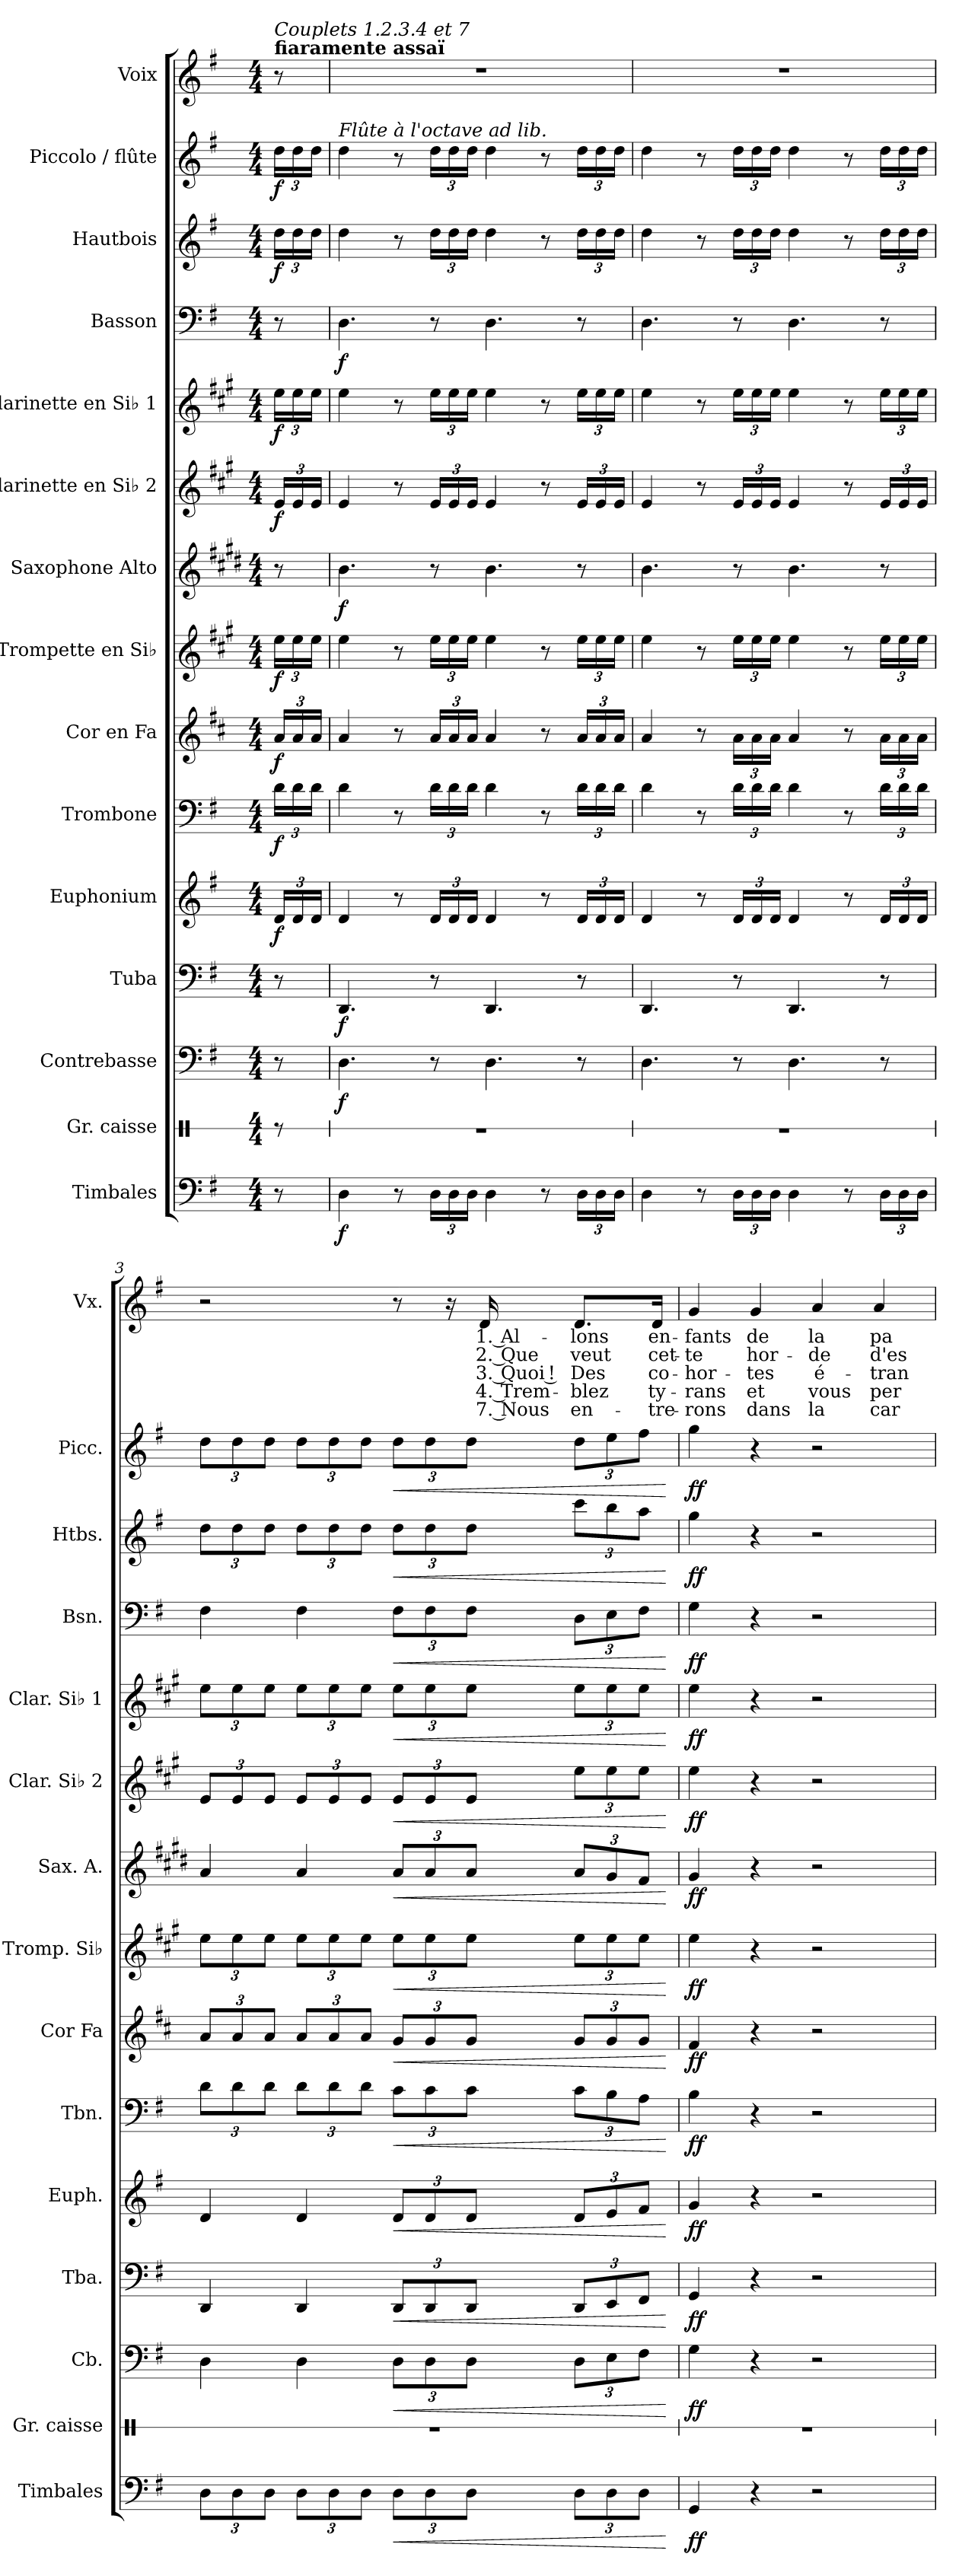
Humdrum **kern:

**kern	**dynam	**kern	**kern	**dynam	**kern	**dynam	**kern	**dynam	**kern	**dynam	**kern	**dynam	**kern	**dynam	**kern	**dynam	**kern	**dynam	**kern	**dynam	**kern	**dynam	**kern	**dynam	**kern	**dynam	**kern	**text	**text	**text	**text	**text
*part15	*part15	*part14	*part13	*part13	*part12	*part12	*part11	*part11	*part10	*part10	*part9	*part9	*part8	*part8	*part7	*part7	*part6	*part6	*part5	*part5	*part4	*part4	*part3	*part3	*part2	*part2	*part1	*part1	*part1	*part1	*part1	*part1
*staff15	*staff15	*staff14	*staff13	*staff13	*staff12	*staff12	*staff11	*staff11	*staff10	*staff10	*staff9	*staff9	*staff8	*staff8	*staff7	*staff7	*staff6	*staff6	*staff5	*staff5	*staff4	*staff4	*staff3	*staff3	*staff2	*staff2	*staff1	*staff1	*staff1	*staff1	*staff1	*staff1
*I"Timbales	*	*I"Gr. caisse	*I"Contrebasse	*	*I"Tuba	*	*I"Euphonium	*	*I"Trombone	*	*I"Cor en Fa	*	*I"Trompette en Si♭	*	*I"Saxophone Alto	*	*I"Clarinette en Si♭ 2	*	*I"Clarinette en Si♭ 1	*	*I"Basson	*	*I"Hautbois	*	*I"Piccolo / flûte	*	*I"Voix	*	*	*	*	*
*I'Timbales	*	*I'Gr. caisse	*I'Cb.	*	*I'Tba.	*	*I'Euph.	*	*I'Tbn.	*	*I'Cor Fa	*	*I'Tromp. Si♭	*	*I'Sax. A.	*	*I'Clar. Si♭ 2	*	*I'Clar. Si♭ 1	*	*I'Bsn.	*	*I'Htbs.	*	*I'Picc.	*	*I'Vx.	*	*	*	*	*
*	*	*stria1	*	*	*	*	*	*	*	*	*	*	*	*	*	*	*	*	*	*	*	*	*	*	*	*	*	*	*	*	*	*
*clefF4	*	*clefX	*clefF4	*	*clefF4	*	*clefG2	*	*clefF4	*	*clefG2	*	*clefG2	*	*clefG2	*	*clefG2	*	*clefG2	*	*clefF4	*	*clefG2	*	*clefG2	*	*clefG2	*	*	*	*	*
*ITrd-7c-12	*	*	*ITrd7c12	*	*	*	*ITrd8c14	*	*	*	*ITrd4c7	*	*ITrd1c2	*	*ITrd5c9	*	*ITrd1c2	*	*ITrd1c2	*	*	*	*	*	*ITrd-7c-12	*	*	*	*	*	*	*
*k[f#]	*	*k[]	*k[f#]	*	*k[f#]	*	*k[f#]	*	*k[f#]	*	*k[f#]	*	*k[f#]	*	*k[f#]	*	*k[f#]	*	*k[f#]	*	*k[f#]	*	*k[f#]	*	*k[f#]	*	*k[f#]	*	*	*	*	*
*M4/4	*	*M4/4	*M4/4	*	*M4/4	*	*M4/4	*	*M4/4	*	*M4/4	*	*M4/4	*	*M4/4	*	*M4/4	*	*M4/4	*	*M4/4	*	*M4/4	*	*M4/4	*	*M4/4	*	*	*	*	*
*MM120	*	*MM120	*MM120	*	*MM120	*	*MM120	*	*MM120	*	*MM120	*	*MM120	*	*MM120	*	*MM120	*	*MM120	*	*MM120	*	*MM120	*	*MM120	*	*MM120	*	*	*	*	*
=	=	=	=	=	=	=	=	=	=	=	=	=	=	=	=	=	=	=	=	=	=	=	=	=	=	=	=	=	=	=	=	=
!	!	!	!	!	!	!	!	!	!	!	!	!	!	!	!	!	!	!	!	!	!	!	!	!	!	!	!LO:TX:a:B:t=fiaramente assaï	!	!	!	!	!
!	!	!	!	!	!	!	!	!	!	!	!	!	!	!	!	!	!	!	!	!	!	!	!	!	!	!	!LO:TX:a:i:t=Couplets 1.2.3.4 et 7	!	!	!	!	!
!	!	!	!	!	!	!	!	!LO:DY:b	!	!LO:DY:b	!	!LO:DY:b	!	!LO:DY:b	!	!	!	!LO:DY:b	!	!LO:DY:b	!	!	!	!LO:DY:b	!	!LO:DY:b	!	!	!	!	!	!
8r	.	8r	8r	.	8r	.	24D/LL	f	24d\LL	f	24d/LL	f	24dd\LL	f	8r	.	24d/LL	f	24dd\LL	f	8r	.	24dd\LL	f	24ddd\LL	f	8r	.	.	.	.	.
.	.	.	.	.	.	.	24D/	.	24d\	.	24d/	.	24dd\	.	.	.	24d/	.	24dd\	.	.	.	24dd\	.	24ddd\	.	.	.	.	.	.	.
.	.	.	.	.	.	.	24D/JJ	.	24d\JJ	.	24d/JJ	.	24dd\JJ	.	.	.	24d/JJ	.	24dd\JJ	.	.	.	24dd\JJ	.	24ddd\JJ	.	.	.	.	.	.	.
=1	=1	=1	=1	=1	=1	=1	=1	=1	=1	=1	=1	=1	=1	=1	=1	=1	=1	=1	=1	=1	=1	=1	=1	=1	=1	=1	=1	=1	=1	=1	=1	=1
!	!	!	!	!	!	!	!	!	!	!	!	!	!	!	!	!	!	!	!	!	!	!	!	!	!LO:TX:a:i:t=Flûte à l'octave ad lib.	!	!	!	!	!	!	!
!	!LO:DY:b	!	!	!LO:DY:b	!	!LO:DY:b	!	!	!	!	!	!	!	!	!	!LO:DY:b	!	!	!	!	!	!LO:DY:b	!	!	!	!	!	!	!	!	!	!
4d\	f	1r	4.DD\	f	4.DD/	f	4D/	.	4d\	.	4d/	.	4dd\	.	4.d\	f	4d/	.	4dd\	.	4.D\	f	4dd\	.	4ddd\	.	1r	.	.	.	.	.
8r	.	.	.	.	.	.	8r	.	8r	.	8r	.	8r	.	.	.	8r	.	8r	.	.	.	8r	.	8r	.	.	.	.	.	.	.
24d\LL	.	.	8r	.	8r	.	24D/LL	.	24d\LL	.	24d/LL	.	24dd\LL	.	8r	.	24d/LL	.	24dd\LL	.	8r	.	24dd\LL	.	24ddd\LL	.	.	.	.	.	.	.
24d\	.	.	.	.	.	.	24D/	.	24d\	.	24d/	.	24dd\	.	.	.	24d/	.	24dd\	.	.	.	24dd\	.	24ddd\	.	.	.	.	.	.	.
24d\JJ	.	.	.	.	.	.	24D/JJ	.	24d\JJ	.	24d/JJ	.	24dd\JJ	.	.	.	24d/JJ	.	24dd\JJ	.	.	.	24dd\JJ	.	24ddd\JJ	.	.	.	.	.	.	.
4d\	.	.	4.DD\	.	4.DD/	.	4D/	.	4d\	.	4d/	.	4dd\	.	4.d\	.	4d/	.	4dd\	.	4.D\	.	4dd\	.	4ddd\	.	.	.	.	.	.	.
8r	.	.	.	.	.	.	8r	.	8r	.	8r	.	8r	.	.	.	8r	.	8r	.	.	.	8r	.	8r	.	.	.	.	.	.	.
24d\LL	.	.	8r	.	8r	.	24D/LL	.	24d\LL	.	24d/LL	.	24dd\LL	.	8r	.	24d/LL	.	24dd\LL	.	8r	.	24dd\LL	.	24ddd\LL	.	.	.	.	.	.	.
24d\	.	.	.	.	.	.	24D/	.	24d\	.	24d/	.	24dd\	.	.	.	24d/	.	24dd\	.	.	.	24dd\	.	24ddd\	.	.	.	.	.	.	.
24d\JJ	.	.	.	.	.	.	24D/JJ	.	24d\JJ	.	24d/JJ	.	24dd\JJ	.	.	.	24d/JJ	.	24dd\JJ	.	.	.	24dd\JJ	.	24ddd\JJ	.	.	.	.	.	.	.
=2	=2	=2	=2	=2	=2	=2	=2	=2	=2	=2	=2	=2	=2	=2	=2	=2	=2	=2	=2	=2	=2	=2	=2	=2	=2	=2	=2	=2	=2	=2	=2	=2
4d\	.	1r	4.DD\	.	4.DD/	.	4D/	.	4d\	.	4d/	.	4dd\	.	4.d\	.	4d/	.	4dd\	.	4.D\	.	4dd\	.	4ddd\	.	1r	.	.	.	.	.
8r	.	.	.	.	.	.	8r	.	8r	.	8r	.	8r	.	.	.	8r	.	8r	.	.	.	8r	.	8r	.	.	.	.	.	.	.
24d\LL	.	.	8r	.	8r	.	24D/LL	.	24d\LL	.	24d\LL	.	24dd\LL	.	8r	.	24d/LL	.	24dd\LL	.	8r	.	24dd\LL	.	24ddd\LL	.	.	.	.	.	.	.
24d\	.	.	.	.	.	.	24D/	.	24d\	.	24d\	.	24dd\	.	.	.	24d/	.	24dd\	.	.	.	24dd\	.	24ddd\	.	.	.	.	.	.	.
24d\JJ	.	.	.	.	.	.	24D/JJ	.	24d\JJ	.	24d\JJ	.	24dd\JJ	.	.	.	24d/JJ	.	24dd\JJ	.	.	.	24dd\JJ	.	24ddd\JJ	.	.	.	.	.	.	.
4d\	.	.	4.DD\	.	4.DD/	.	4D/	.	4d\	.	4d/	.	4dd\	.	4.d\	.	4d/	.	4dd\	.	4.D\	.	4dd\	.	4ddd\	.	.	.	.	.	.	.
8r	.	.	.	.	.	.	8r	.	8r	.	8r	.	8r	.	.	.	8r	.	8r	.	.	.	8r	.	8r	.	.	.	.	.	.	.
24d\LL	.	.	8r	.	8r	.	24D/LL	.	24d\LL	.	24d\LL	.	24dd\LL	.	8r	.	24d/LL	.	24dd\LL	.	8r	.	24dd\LL	.	24ddd\LL	.	.	.	.	.	.	.
24d\	.	.	.	.	.	.	24D/	.	24d\	.	24d\	.	24dd\	.	.	.	24d/	.	24dd\	.	.	.	24dd\	.	24ddd\	.	.	.	.	.	.	.
24d\JJ	.	.	.	.	.	.	24D/JJ	.	24d\JJ	.	24d\JJ	.	24dd\JJ	.	.	.	24d/JJ	.	24dd\JJ	.	.	.	24dd\JJ	.	24ddd\JJ	.	.	.	.	.	.	.
=3	=3	=3	=3	=3	=3	=3	=3	=3	=3	=3	=3	=3	=3	=3	=3	=3	=3	=3	=3	=3	=3	=3	=3	=3	=3	=3	=3	=3	=3	=3	=3	=3
12d\L	.	1r	4DD\	.	4DD/	.	4D/	.	12d\L	.	12d/L	.	12dd\L	.	4c/	.	12d/L	.	12dd\L	.	4F#\	.	12dd\L	.	12ddd\L	.	2r	.	.	.	.	.
12d\	.	.	.	.	.	.	.	.	12d\	.	12d/	.	12dd\	.	.	.	12d/	.	12dd\	.	.	.	12dd\	.	12ddd\	.	.	.	.	.	.	.
12d\J	.	.	.	.	.	.	.	.	12d\J	.	12d/J	.	12dd\J	.	.	.	12d/J	.	12dd\J	.	.	.	12dd\J	.	12ddd\J	.	.	.	.	.	.	.
12d\L	.	.	4DD\	.	4DD/	.	4D/	.	12d\L	.	12d/L	.	12dd\L	.	4c/	.	12d/L	.	12dd\L	.	4F#\	.	12dd\L	.	12ddd\L	.	.	.	.	.	.	.
12d\	.	.	.	.	.	.	.	.	12d\	.	12d/	.	12dd\	.	.	.	12d/	.	12dd\	.	.	.	12dd\	.	12ddd\	.	.	.	.	.	.	.
12d\J	.	.	.	.	.	.	.	.	12d\J	.	12d/J	.	12dd\J	.	.	.	12d/J	.	12dd\J	.	.	.	12dd\J	.	12ddd\J	.	.	.	.	.	.	.
!	!LO:HP:b	!	!	!LO:HP:b	!	!LO:HP:b	!	!LO:HP:b	!	!LO:HP:b	!	!LO:HP:b	!	!LO:HP:b	!	!LO:HP:b	!	!LO:HP:b	!	!LO:HP:b	!	!LO:HP:b	!	!LO:HP:b	!	!LO:HP:b	!	!	!	!	!	!
12d\L	<	.	12DD\L	<	12DD/L	<	12D/L	<	12c\L	<	12c/L	<	12dd\L	<	12c/L	<	12d/L	<	12dd\L	<	12F#\L	<	12dd\L	<	12ddd\L	<	8r	.	.	.	.	.
12d\	.	.	12DD\	.	12DD/	.	12D/	.	12c\	.	12c/	.	12dd\	.	12c/	.	12d/	.	12dd\	.	12F#\	.	12dd\	.	12ddd\	.	.	.	.	.	.	.
.	.	.	.	.	.	.	.	.	.	.	.	.	.	.	.	.	.	.	.	.	.	.	.	.	.	.	16r	.	.	.	.	.
12d\J	.	.	12DD\J	.	12DD/J	.	12D/J	.	12c\J	.	12c/J	.	12dd\J	.	12c/J	.	12d/J	.	12dd\J	.	12F#\J	.	12dd\J	.	12ddd\J	.	.	.	.	.	.	.
!	!	!	!	!	!	!	!	!	!	!	!	!	!	!	!	!	!	!	!	!	!	!	!	!	!	!	!	!LO:LY:b	!LO:LY:b	!LO:LY:b	!LO:LY:b	!LO:LY:b
.	.	.	.	.	.	.	.	.	.	.	.	.	.	.	.	.	.	.	.	.	.	.	.	.	.	.	16d/	1. Al-	2. Que	3. Quoi !	4. Trem-	7. Nous
!	!	!	!	!	!	!	!	!	!	!	!	!	!	!	!	!	!	!	!	!	!	!	!	!	!	!	!	!LO:LY:b	!LO:LY:b	!LO:LY:b	!LO:LY:b	!LO:LY:b
12d\L	.	.	12DD\L	.	12DD/L	.	12D/L	.	12c\L	.	12c/L	.	12dd\L	.	12c/L	.	12dd\L	.	12dd\L	.	12D\L	.	12ccc\L	.	12ddd\L	.	8.d/L	-lons	veut	Des	-blez	en-
12d\	.	.	12EE\	.	12EE/	.	12E/	.	12B\	.	12c/	.	12dd\	.	12B/	.	12dd\	.	12dd\	.	12E\	.	12bb\	.	12eee\	.	.	.	.	.	.	.
12d\J	.	.	12FF#\J	.	12FF#/J	.	12F#/J	.	12A\J	.	12c/J	.	12dd\J	.	12A/J	.	12dd\J	.	12dd\J	.	12F#\J	.	12aa\J	.	12fff#\J	.	.	.	.	.	.	.
!	!	!	!	!	!	!	!	!	!	!	!	!	!	!	!	!	!	!	!	!	!	!	!	!	!	!	!	!LO:LY:b	!LO:LY:b	!LO:LY:b	!LO:LY:b	!LO:LY:b
.	.	.	.	.	.	.	.	.	.	.	.	.	.	.	.	.	.	.	.	.	.	.	.	.	.	.	16d/Jk	en-	cet-	co-	ty-	-tre-
.	[	.	.	[	.	[	.	[	.	[	.	[	.	[	.	[	.	[	.	[	.	[	.	[	.	[	.	.	.	.	.	.
=4	=4	=4	=4	=4	=4	=4	=4	=4	=4	=4	=4	=4	=4	=4	=4	=4	=4	=4	=4	=4	=4	=4	=4	=4	=4	=4	=4	=4	=4	=4	=4	=4
!	!LO:DY:b	!	!	!LO:DY:b	!	!LO:DY:b	!	!LO:DY:b	!	!LO:DY:b	!	!LO:DY:b	!	!LO:DY:b	!	!LO:DY:b	!	!LO:DY:b	!	!LO:DY:b	!	!LO:DY:b	!	!LO:DY:b	!	!LO:DY:b	!	!LO:LY:b	!LO:LY:b	!LO:LY:b	!LO:LY:b	!LO:LY:b
4G/	ff	1r	4GG\	ff	4GG/	ff	4G/	ff	4B\	ff	4B/	ff	4dd\	ff	4B/	ff	4dd\	ff	4dd\	ff	4G\	ff	4gg\	ff	4ggg\	ff	4g/	-fants	-te	-hor-	-rans	-rons
!	!	!	!	!	!	!	!	!	!	!	!	!	!	!	!	!	!	!	!	!	!	!	!	!	!	!	!	!LO:LY:b	!LO:LY:b	!LO:LY:b	!LO:LY:b	!LO:LY:b
4r	.	.	4r	.	4r	.	4r	.	4r	.	4r	.	4r	.	4r	.	4r	.	4r	.	4r	.	4r	.	4r	.	4g/	de	hor-	-tes	et	dans
!	!	!	!	!	!	!	!	!	!	!	!	!	!	!	!	!	!	!	!	!	!	!	!	!	!	!	!	!LO:LY:b	!LO:LY:b	!LO:LY:b	!LO:LY:b	!LO:LY:b
2r	.	.	2r	.	2r	.	2r	.	2r	.	2r	.	2r	.	2r	.	2r	.	2r	.	2r	.	2r	.	2r	.	4a/	la	-de	é-	vous	la
!	!	!	!	!	!	!	!	!	!	!	!	!	!	!	!	!	!	!	!	!	!	!	!	!	!	!	!	!LO:LY:b	!LO:LY:b	!LO:LY:b	!LO:LY:b	!LO:LY:b
.	.	.	.	.	.	.	.	.	.	.	.	.	.	.	.	.	.	.	.	.	.	.	.	.	.	.	4a/	pa-	d'es-	-tran-	per-	car-
=	=	=	=	=	=	=	=	=	=	=	=	=	=	=	=	=	=	=	=	=	=	=	=	=	=	=	=	=	=	=	=	=
*-	*-	*-	*-	*-	*-	*-	*-	*-	*-	*-	*-	*-	*-	*-	*-	*-	*-	*-	*-	*-	*-	*-	*-	*-	*-	*-	*-	*-	*-	*-	*-	*-
